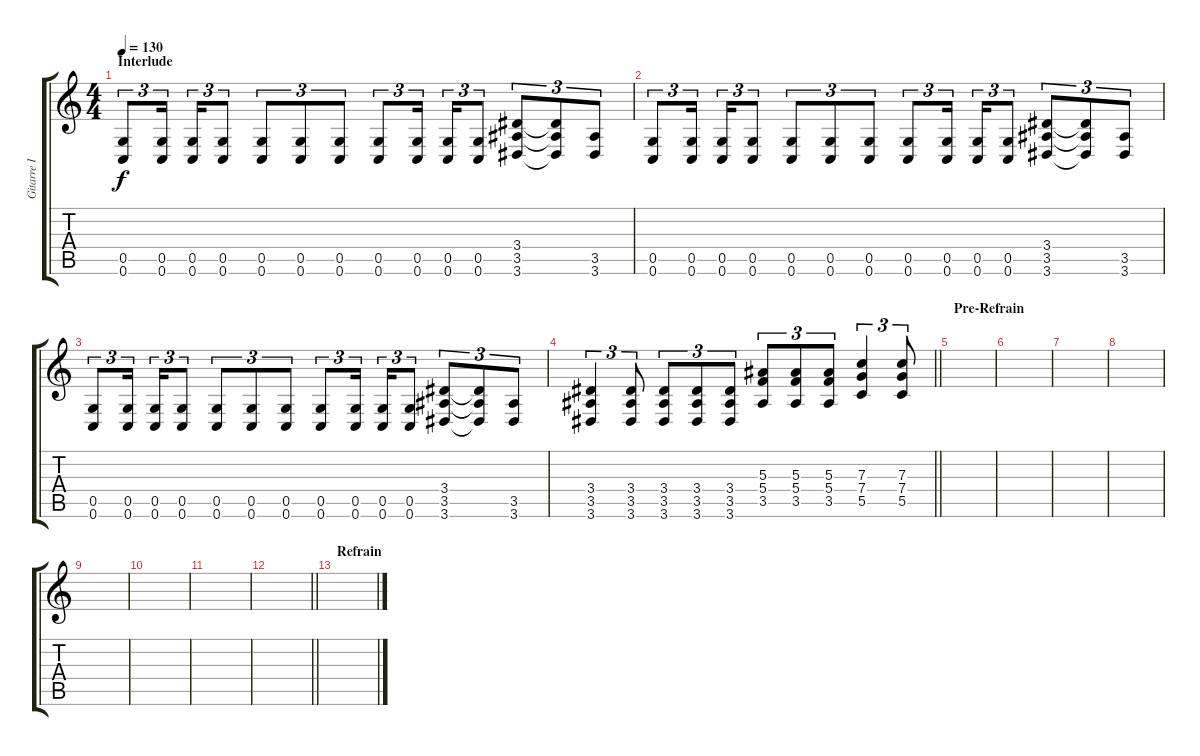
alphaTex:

\track ("Gitarre I" "Gitarre I") {instrument distortionguitar}
\staff {score tabs}
\tuning (D4 A3 F3 C3 G2 C2) {hide}
\ts (4 4)
\section ("" "Interlude")
\tempo 130
\clef g2
\ks c
(0.5 0.6).8{tu (3 2) dy f} (0.5 0.6).16{tu (3 2) beam splitsecondary} (0.5 0.6).16{tu (3 2)} (0.5 0.6).8{tu (3 2)} (0.5 0.6).8{tu (3 2)} (0.5 0.6).8{tu (3 2)} (0.5 0.6).8{tu (3 2)} (0.5 0.6).8{tu (3 2)} (0.5 0.6).16{tu (3 2) beam splitsecondary} (0.5 0.6).16{tu (3 2)} (0.5 0.6).8{tu (3 2)} (3.4 3.5 3.6).8{tu (3 2)} (3.4{t} 3.5{t} 3.6{t}).8{tu (3 2)} (3.5 3.6).8{tu (3 2)} |
(0.5 0.6).8{tu (3 2)} (0.5 0.6).16{tu (3 2) beam splitsecondary} (0.5 0.6).16{tu (3 2)} (0.5 0.6).8{tu (3 2)} (0.5 0.6).8{tu (3 2)} (0.5 0.6).8{tu (3 2)} (0.5 0.6).8{tu (3 2)} (0.5 0.6).8{tu (3 2)} (0.5 0.6).16{tu (3 2) beam splitsecondary} (0.5 0.6).16{tu (3 2)} (0.5 0.6).8{tu (3 2)} (3.4 3.5 3.6).8{tu (3 2)} (3.4{t} 3.5{t} 3.6{t}).8{tu (3 2)} (3.5 3.6).8{tu (3 2)} |
(0.5 0.6).8{tu (3 2)} (0.5 0.6).16{tu (3 2) beam splitsecondary} (0.5 0.6).16{tu (3 2)} (0.5 0.6).8{tu (3 2)} (0.5 0.6).8{tu (3 2)} (0.5 0.6).8{tu (3 2)} (0.5 0.6).8{tu (3 2)} (0.5 0.6).8{tu (3 2)} (0.5 0.6).16{tu (3 2) beam splitsecondary} (0.5 0.6).16{tu (3 2)} (0.5 0.6).8{tu (3 2)} (3.4 3.5 3.6).8{tu (3 2)} (3.4{t} 3.5{t} 3.6{t}).8{tu (3 2)} (3.5 3.6).8{tu (3 2)} |
\barLineRight lightlight
(3.4 3.5 3.6).4{tu (3 2)} (3.4 3.5 3.6).8{tu (3 2)} (3.4 3.5 3.6).8{tu (3 2)} (3.4 3.5 3.6).8{tu (3 2)} (3.4 3.5 3.6).8{tu (3 2)} (5.3 5.4 3.5).8{tu (3 2)} (5.3 5.4 3.5).8{tu (3 2)} (5.3 5.4 3.5).8{tu (3 2)} (7.3 7.4 5.5).4{tu (3 2)} (7.3 7.4 5.5).8{tu (3 2)} |
\section ("" "Pre-Refrain")
|
|
|
|
|
|
|
\barLineRight lightlight
|
\section ("" "Refrain")
